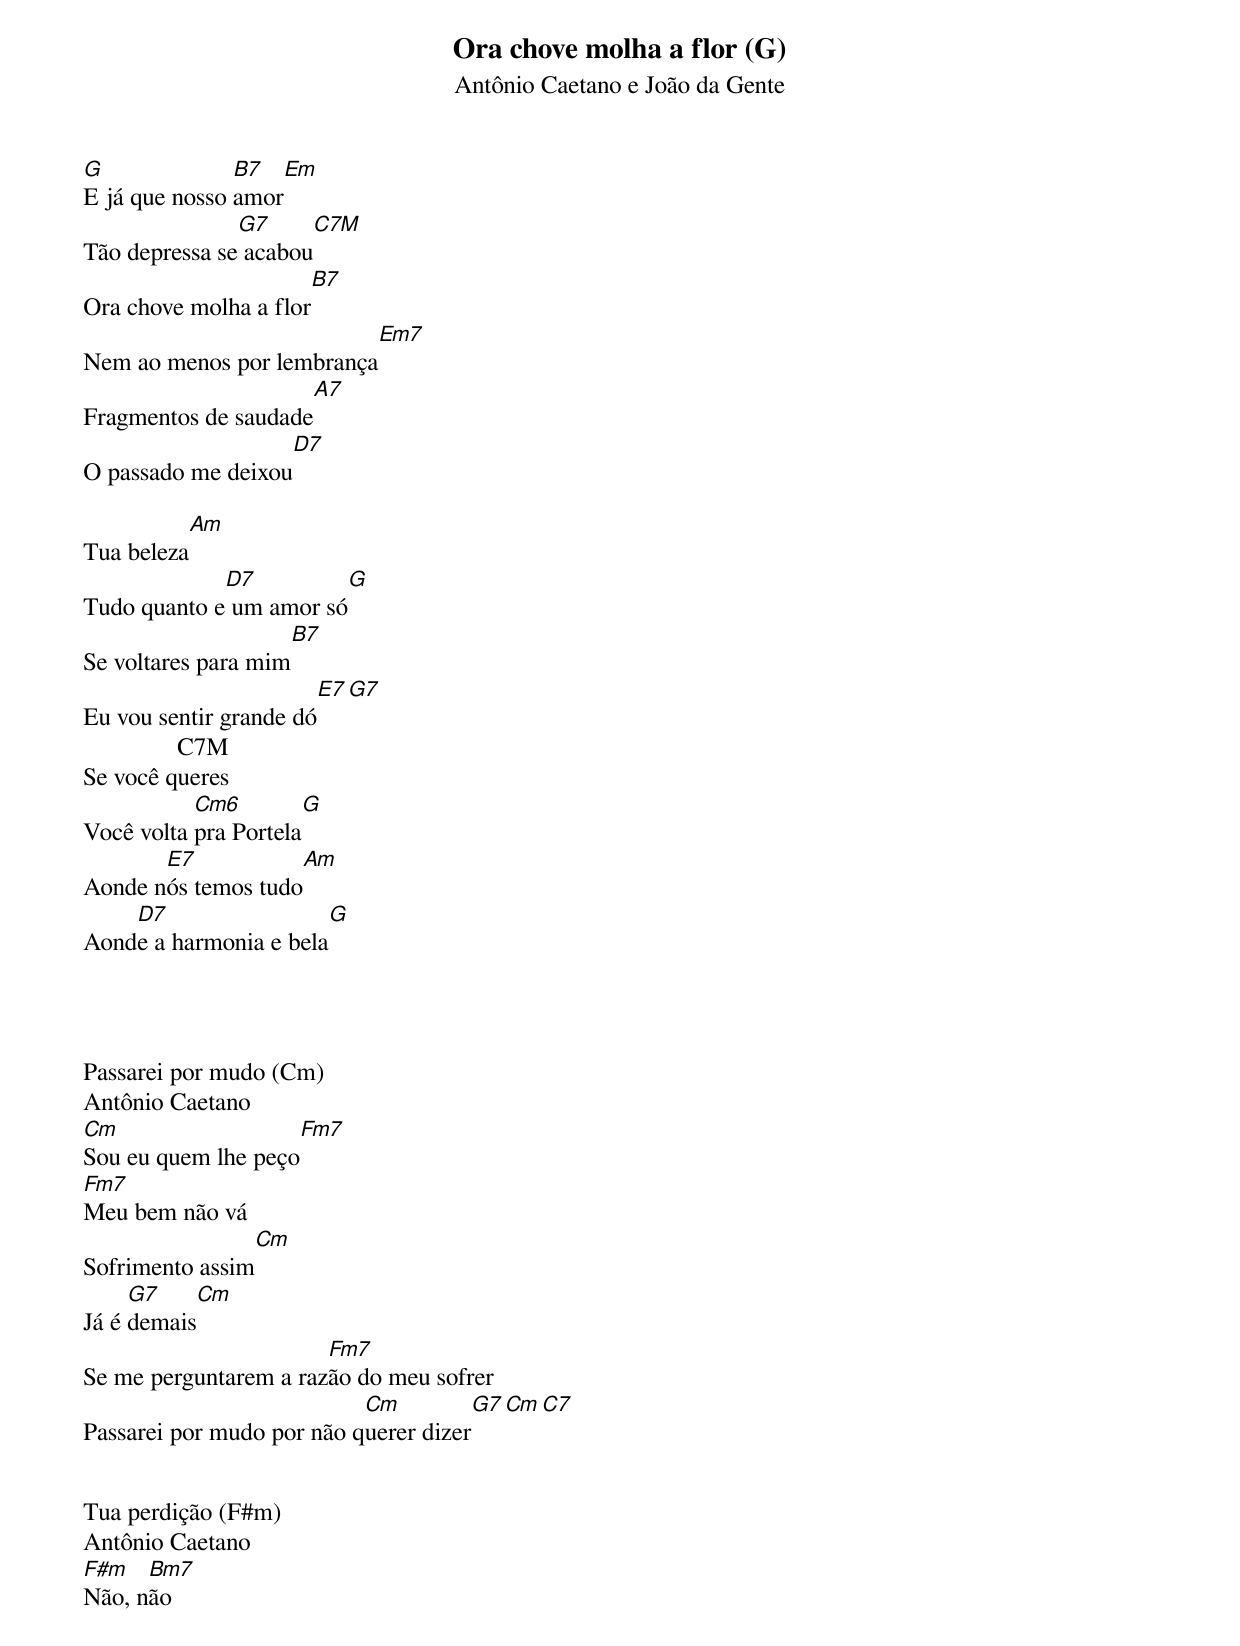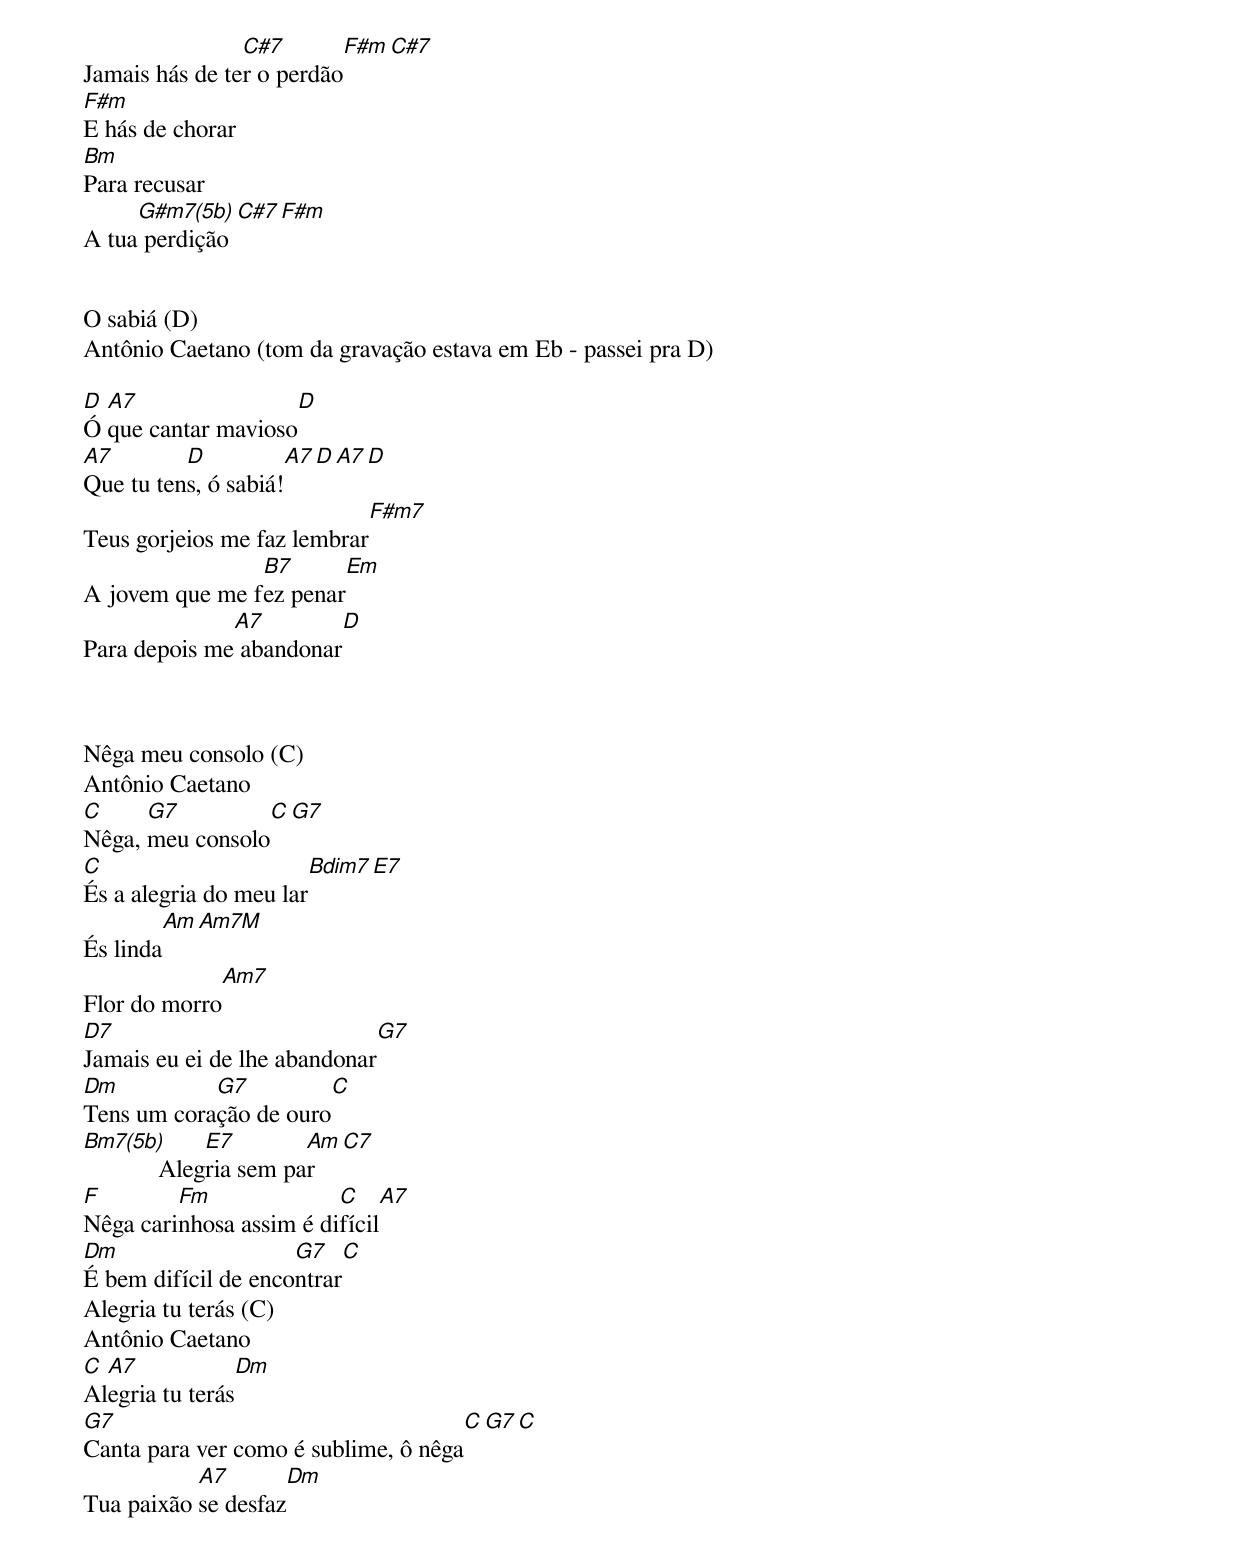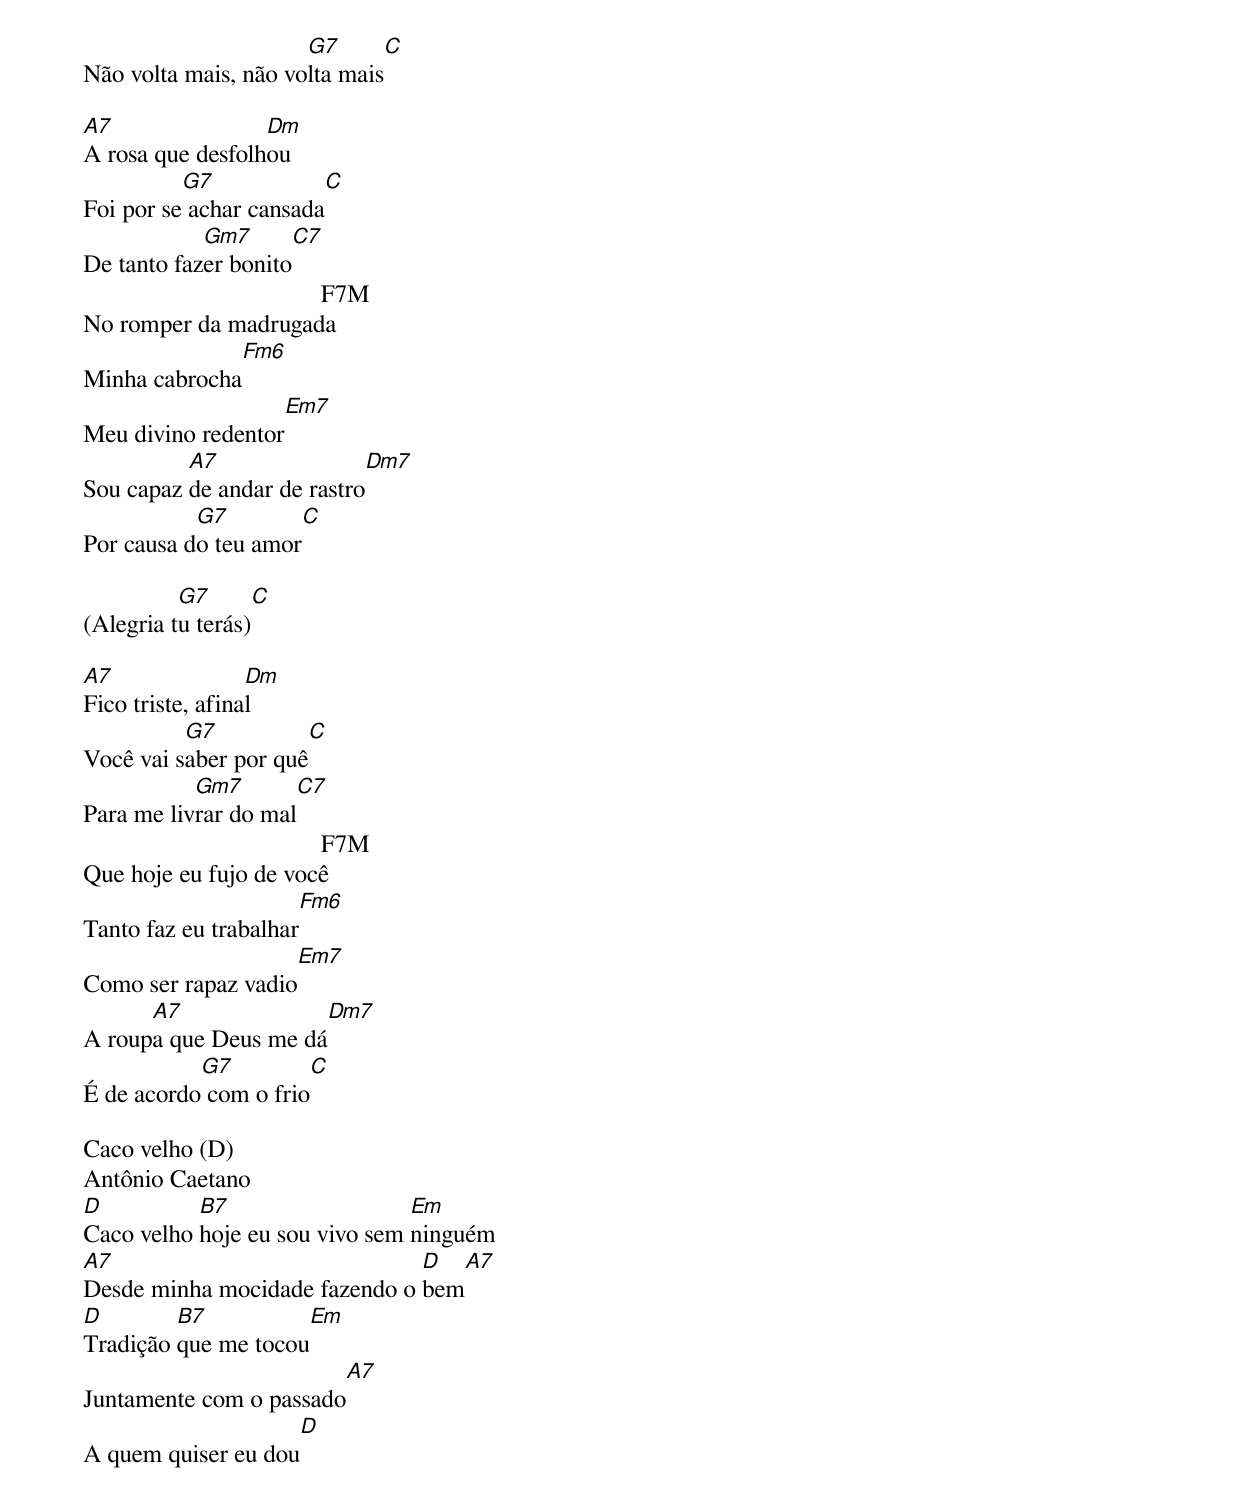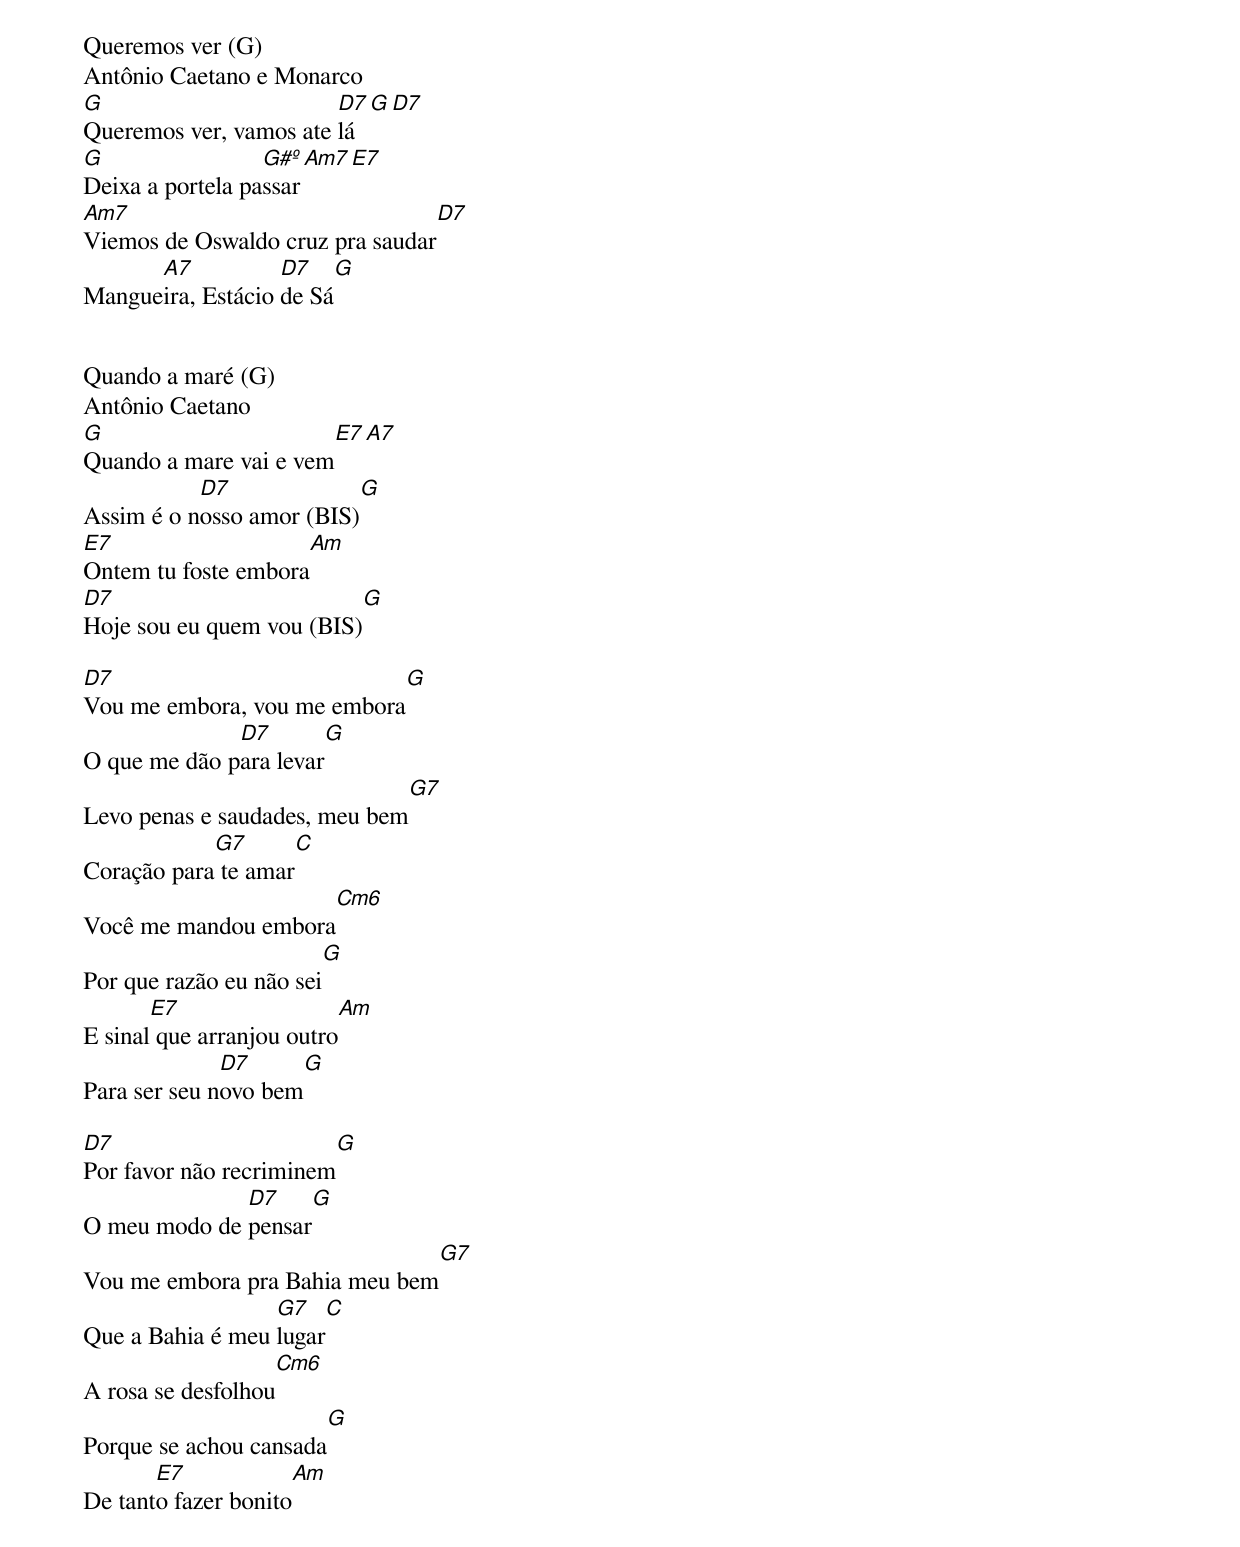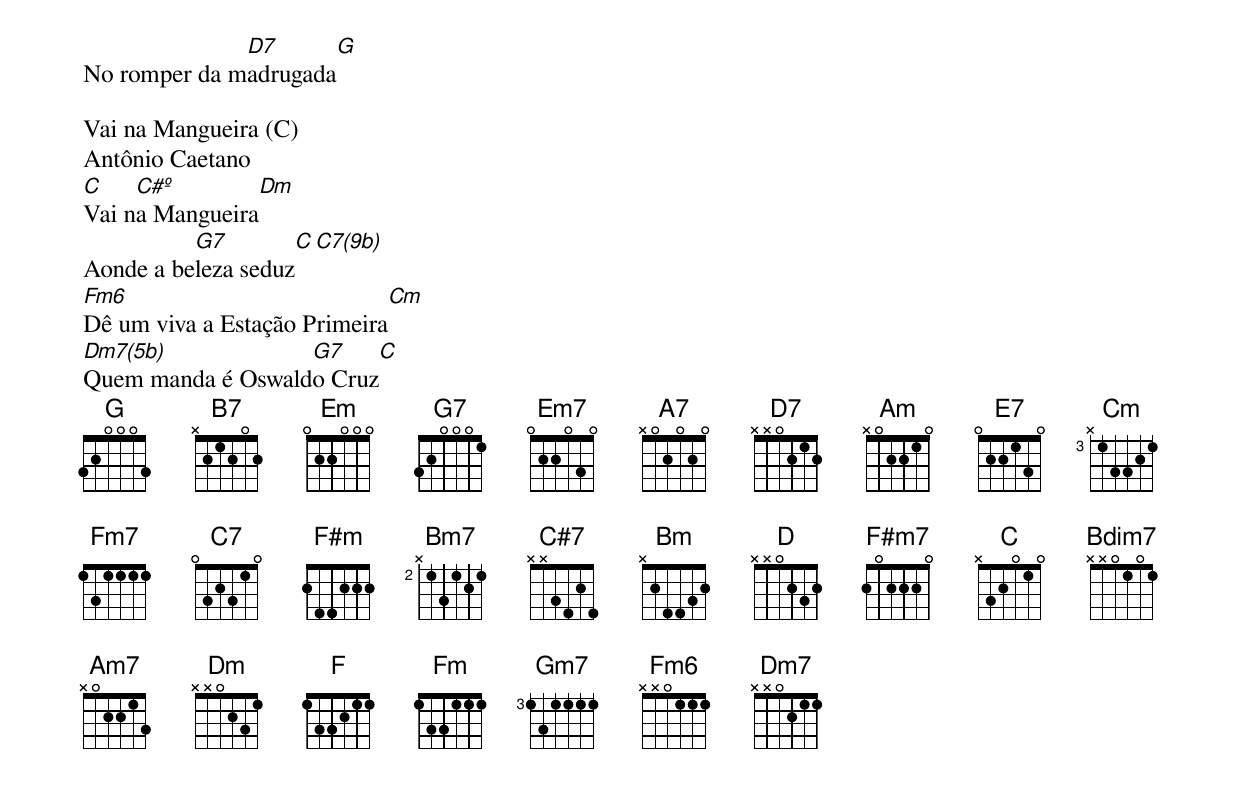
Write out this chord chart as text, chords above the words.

Ora chove molha a flor (G)
Antônio Caetano e João da Gente


G              B7           Em
E já que nosso amor
               G7                C7M
Tão depressa se acabou
                                   B7
Ora chove molha a flor
                                            Em7
Nem ao menos por lembrança
                                     A7
Fragmentos de saudade
                     D7
O passado me deixou

             Am
Tua beleza
             D7                            G
Tudo quanto e um amor só
                              B7
Se voltares para mim
                                    E7  G7
Eu vou sentir grande dó
               C7M
Se você queres
           Cm6              G
Você volta pra Portela
       E7                      Am
Aonde nós temos tudo
    D7                             G
Aonde a harmonia e bela




Passarei por mudo (Cm)
Antônio Caetano
Cm                       Fm7
Sou eu quem lhe peço
Fm7
Meu bem não vá
                  Cm
Sofrimento assim
     G7     Cm
Já é demais
                       Fm7
Se me perguntarem a razão do meu sofrer
                           Cm           G7        Cm         C7
Passarei por mudo por não querer dizer


Tua perdição (F#m)
Antônio Caetano
F#m   Bm7
Não, não
                C#7               F#m  C#7
Jamais hás de ter o perdão
F#m
E hás de chorar
Bm
Para recusar
     G#m7(5b)  C#7  F#m
A tua perdição


O sabiá (D)
Antônio Caetano (tom da gravação estava em Eb - passei pra D)

D A7                   D
Ó que cantar mavioso
A7        D          A7 D A7 D
Que tu tens, ó sabiá!
                                          F#m7
Teus gorjeios me faz lembrar
                B7                Em
A jovem que me fez penar
              A7                     D
Para depois me abandonar



Nêga meu consolo (C)
Antônio Caetano
C     G7            C      G7
Nêga, meu consolo
C                        Bm7(b5)  E7
És a alegria do meu lar
         Am  Am7M
És linda
              Am7
Flor do morro
D7                            G7
Jamais eu ei de lhe abandonar
Dm          G7                   C
Tens um coração de ouro
Bm7(5b)         E7        Am  C7
            Alegria sem par
F        Fm              C               A7
Nêga carinhosa assim é difícil
Dm                   G7             C
É bem difícil de encontrar
Alegria tu terás (C)
Antônio Caetano
C A7            Dm
Alegria tu terás
G7                                      C            G7      C
Canta para ver como é sublime, ô nêga
           A7              Dm
Tua paixão se desfaz
                      G7                     C
Não volta mais, não volta mais

A7                Dm
A rosa que desfolhou
          G7                       C
Foi por se achar cansada
            Gm7              C7
De tanto fazer bonito
                                      F7M
No romper da madrugada
                      Fm6
Minha cabrocha
                                Em7
Meu divino redentor
          A7                            Dm7
Sou capaz de andar de rastro
           G7                     C
Por causa do teu amor

          G7         C
(Alegria tu terás)

A7                Dm
Fico triste, afinal
          G7                       C
Você vai saber por quê
           Gm7                    C7
Para me livrar do mal
                                      F7M
Que hoje eu fujo de você
                               Fm6
Tanto faz eu trabalhar
                                Em7
Como ser rapaz vadio
      A7                            Dm7
A roupa que Deus me dá
           G7                     C
É de acordo com o frio

Caco velho (D)
Antônio Caetano
D          B7                   Em
Caco velho hoje eu sou vivo sem ninguém
A7                             D                                 A7
Desde minha mocidade fazendo o bem
D        B7                     Em
Tradição que me tocou
                                        A7
Juntamente com o passado
                                 D
A quem quiser eu dou


Queremos ver (G)
Antônio Caetano e Monarco
G                       D7               G D7
Queremos ver, vamos ate lá
G                 G#º           Am7  E7
Deixa a portela passar
Am7                                                    D7
Viemos de Oswaldo cruz pra saudar
      A7           D7               G
Mangueira, Estácio de Sá


Quando a maré (G)
Antônio Caetano
G                           E7      A7
Quando a mare vai e vem
           D7                    G
Assim é o nosso amor (BIS)
E7                             Am
Ontem tu foste embora
D7                                G
Hoje sou eu quem vou (BIS)

D7                            G
Vou me embora, vou me embora
              D7             G
O que me dão para levar
                                   G7
Levo penas e saudades, meu bem
            G7              C
Coração para te amar
                            Cm6
Você me mandou embora
                                     G
Por que razão eu não sei
       E7                   Am
E sinal que arranjou outro
              D7                     G
Para ser seu novo bem

D7                            G
Por favor não recriminem
              D7             G
O meu modo de pensar
                                   G7
Vou me embora pra Bahia meu bem
                  G7              C
Que a Bahia é meu lugar
                            Cm6
A rosa se desfolhou
                                     G
Porque se achou cansada
       E7                   Am
De tanto fazer bonito
              D7                     G
No romper da madrugada

Vai na Mangueira (C)
Antônio Caetano
C    C#º            Dm
Vai na Mangueira
          G7                C    C7(9b)
Aonde a beleza seduz
Fm6                                     Cm
Dê um viva a Estação Primeira
Dm7(5b)            G7                C
Quem manda é Oswaldo Cruz
